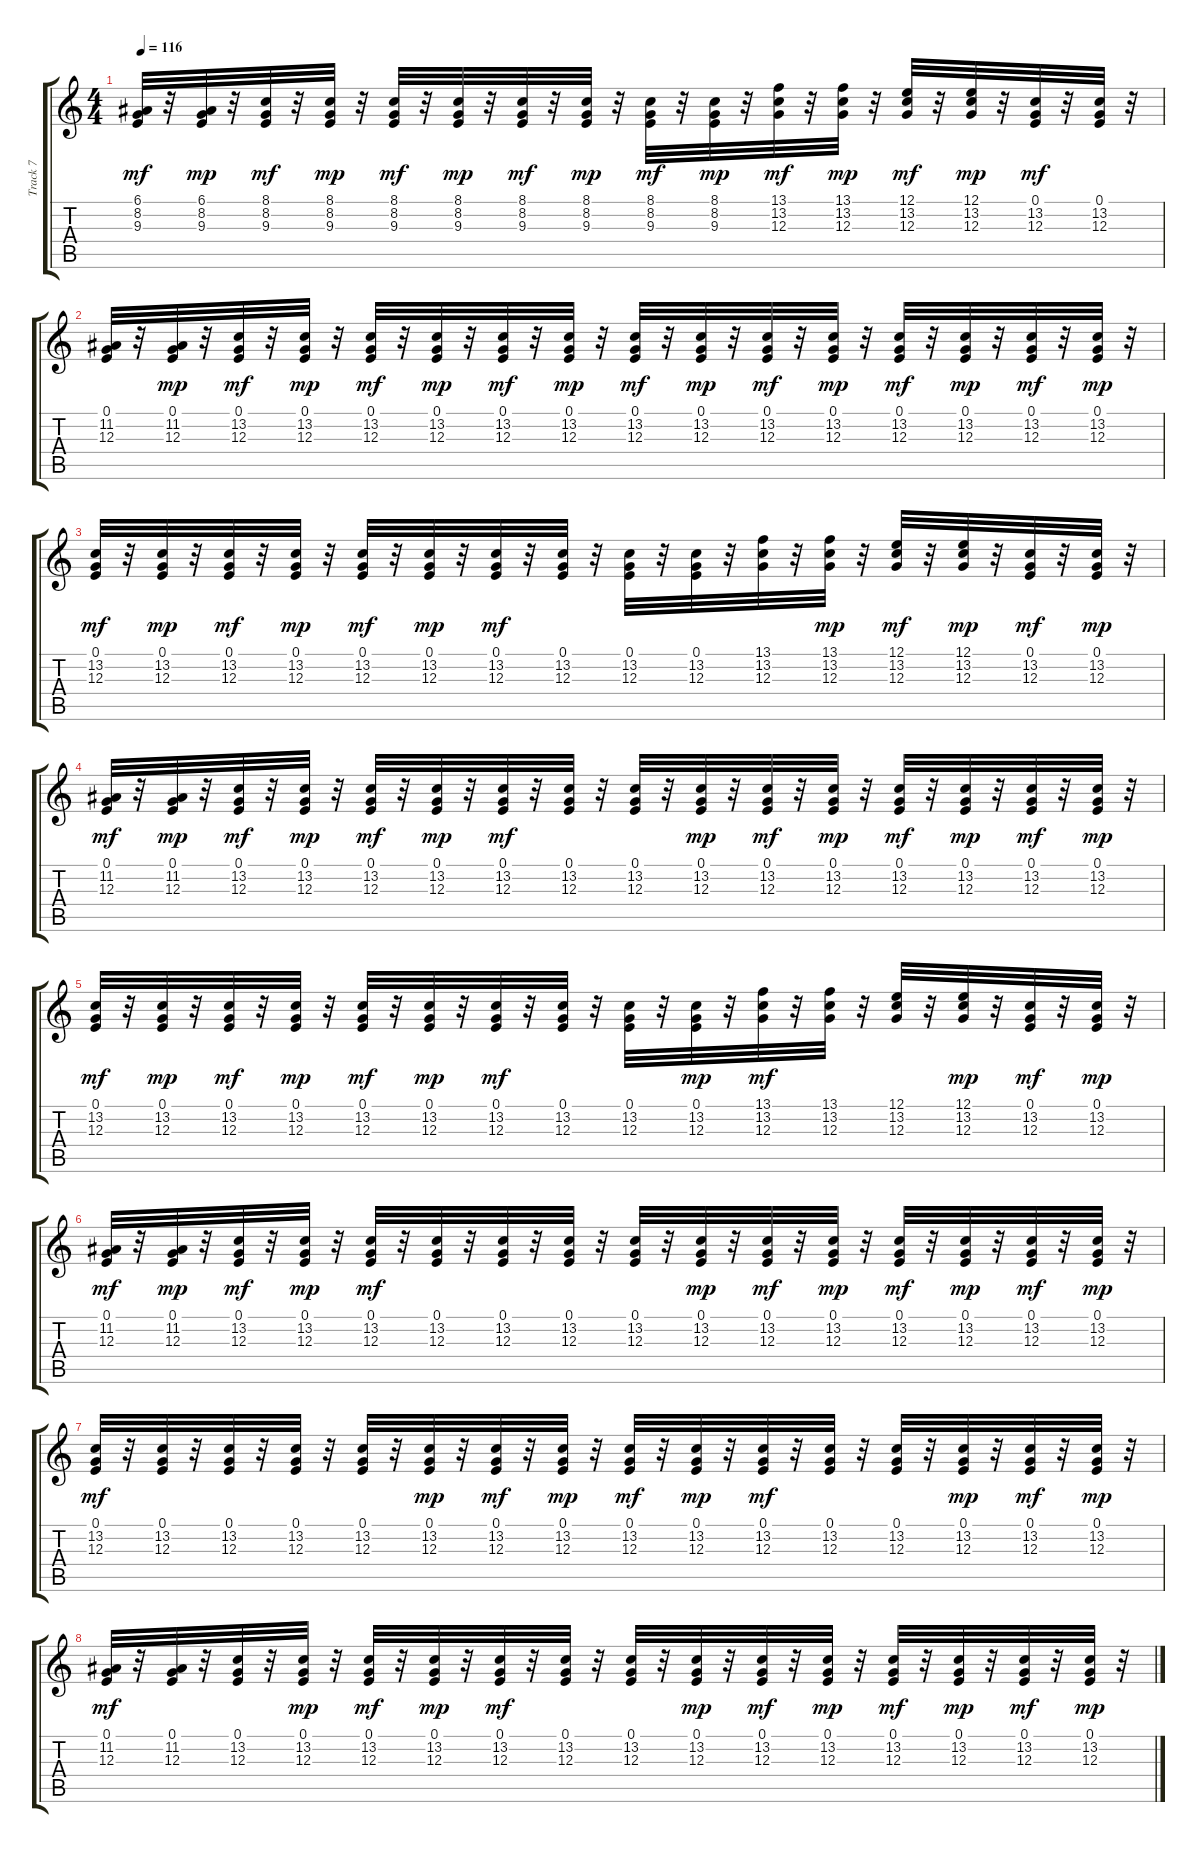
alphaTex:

\track ("Track 7" "Track 7") {instrument lead8bassandlead}
\staff {score tabs}
\tuning (E4 B3 G3 D3 A2 E2) {hide}
\ts (4 4)
\tempo 116
\clef g2
\ks c
(6.1 8.2 9.3).32{dy mf} r.32 (6.1 8.2 9.3).32{dy mp} r.32 (8.1 8.2 9.3).32{dy mf} r.32 (8.1 8.2 9.3).32{dy mp} r.32 (8.1 8.2 9.3).32{dy mf} r.32 (8.1 8.2 9.3).32{dy mp} r.32 (8.1 8.2 9.3).32{dy mf} r.32 (8.1 8.2 9.3).32{dy mp} r.32 (8.1 8.2 9.3).32{dy mf} r.32 (8.1 8.2 9.3).32{dy mp} r.32 (13.1 13.2 12.3).32{dy mf} r.32 (13.1 13.2 12.3).32{dy mp} r.32 (12.1 13.2 12.3).32{dy mf} r.32 (12.1 13.2 12.3).32{dy mp} r.32 (0.1 13.2 12.3).32{dy mf} r.32 (0.1 13.2 12.3).32 r.32 |
(0.1 11.2 12.3).32 r.32 (0.1 11.2 12.3).32{dy mp} r.32 (0.1 13.2 12.3).32{dy mf} r.32 (0.1 13.2 12.3).32{dy mp} r.32 (0.1 13.2 12.3).32{dy mf} r.32 (0.1 13.2 12.3).32{dy mp} r.32 (0.1 13.2 12.3).32{dy mf} r.32 (0.1 13.2 12.3).32{dy mp} r.32 (0.1 13.2 12.3).32{dy mf} r.32 (0.1 13.2 12.3).32{dy mp} r.32 (0.1 13.2 12.3).32{dy mf} r.32 (0.1 13.2 12.3).32{dy mp} r.32 (0.1 13.2 12.3).32{dy mf} r.32 (0.1 13.2 12.3).32{dy mp} r.32 (0.1 13.2 12.3).32{dy mf} r.32 (0.1 13.2 12.3).32{dy mp} r.32 |
(0.1 13.2 12.3).32{dy mf} r.32 (0.1 13.2 12.3).32{dy mp} r.32 (0.1 13.2 12.3).32{dy mf} r.32 (0.1 13.2 12.3).32{dy mp} r.32 (0.1 13.2 12.3).32{dy mf} r.32 (0.1 13.2 12.3).32{dy mp} r.32 (0.1 13.2 12.3).32{dy mf} r.32 (0.1 13.2 12.3).32 r.32 (0.1 13.2 12.3).32 r.32 (0.1 13.2 12.3).32 r.32 (13.1 13.2 12.3).32 r.32 (13.1 13.2 12.3).32{dy mp} r.32 (12.1 13.2 12.3).32{dy mf} r.32 (12.1 13.2 12.3).32{dy mp} r.32 (0.1 13.2 12.3).32{dy mf} r.32 (0.1 13.2 12.3).32{dy mp} r.32 |
(0.1 11.2 12.3).32{dy mf} r.32 (0.1 11.2 12.3).32{dy mp} r.32 (0.1 13.2 12.3).32{dy mf} r.32 (0.1 13.2 12.3).32{dy mp} r.32 (0.1 13.2 12.3).32{dy mf} r.32 (0.1 13.2 12.3).32{dy mp} r.32 (0.1 13.2 12.3).32{dy mf} r.32 (0.1 13.2 12.3).32 r.32 (0.1 13.2 12.3).32 r.32 (0.1 13.2 12.3).32{dy mp} r.32 (0.1 13.2 12.3).32{dy mf} r.32 (0.1 13.2 12.3).32{dy mp} r.32 (0.1 13.2 12.3).32{dy mf} r.32 (0.1 13.2 12.3).32{dy mp} r.32 (0.1 13.2 12.3).32{dy mf} r.32 (0.1 13.2 12.3).32{dy mp} r.32 |
(0.1 13.2 12.3).32{dy mf} r.32 (0.1 13.2 12.3).32{dy mp} r.32 (0.1 13.2 12.3).32{dy mf} r.32 (0.1 13.2 12.3).32{dy mp} r.32 (0.1 13.2 12.3).32{dy mf} r.32 (0.1 13.2 12.3).32{dy mp} r.32 (0.1 13.2 12.3).32{dy mf} r.32 (0.1 13.2 12.3).32 r.32 (0.1 13.2 12.3).32 r.32 (0.1 13.2 12.3).32{dy mp} r.32 (13.1 13.2 12.3).32{dy mf} r.32 (13.1 13.2 12.3).32 r.32 (12.1 13.2 12.3).32 r.32 (12.1 13.2 12.3).32{dy mp} r.32 (0.1 13.2 12.3).32{dy mf} r.32 (0.1 13.2 12.3).32{dy mp} r.32 |
(0.1 11.2 12.3).32{dy mf} r.32 (0.1 11.2 12.3).32{dy mp} r.32 (0.1 13.2 12.3).32{dy mf} r.32 (0.1 13.2 12.3).32{dy mp} r.32 (0.1 13.2 12.3).32{dy mf} r.32 (0.1 13.2 12.3).32 r.32 (0.1 13.2 12.3).32 r.32 (0.1 13.2 12.3).32 r.32 (0.1 13.2 12.3).32 r.32 (0.1 13.2 12.3).32{dy mp} r.32 (0.1 13.2 12.3).32{dy mf} r.32 (0.1 13.2 12.3).32{dy mp} r.32 (0.1 13.2 12.3).32{dy mf} r.32 (0.1 13.2 12.3).32{dy mp} r.32 (0.1 13.2 12.3).32{dy mf} r.32 (0.1 13.2 12.3).32{dy mp} r.32 |
(0.1 13.2 12.3).32{dy mf} r.32 (0.1 13.2 12.3).32 r.32 (0.1 13.2 12.3).32 r.32 (0.1 13.2 12.3).32 r.32 (0.1 13.2 12.3).32 r.32 (0.1 13.2 12.3).32{dy mp} r.32 (0.1 13.2 12.3).32{dy mf} r.32 (0.1 13.2 12.3).32{dy mp} r.32 (0.1 13.2 12.3).32{dy mf} r.32 (0.1 13.2 12.3).32{dy mp} r.32 (0.1 13.2 12.3).32{dy mf} r.32 (0.1 13.2 12.3).32 r.32 (0.1 13.2 12.3).32 r.32 (0.1 13.2 12.3).32{dy mp} r.32 (0.1 13.2 12.3).32{dy mf} r.32 (0.1 13.2 12.3).32{dy mp} r.32 |
(0.1 11.2 12.3).32{dy mf} r.32 (0.1 11.2 12.3).32 r.32 (0.1 13.2 12.3).32 r.32 (0.1 13.2 12.3).32{dy mp} r.32 (0.1 13.2 12.3).32{dy mf} r.32 (0.1 13.2 12.3).32{dy mp} r.32 (0.1 13.2 12.3).32{dy mf} r.32 (0.1 13.2 12.3).32 r.32 (0.1 13.2 12.3).32 r.32 (0.1 13.2 12.3).32{dy mp} r.32 (0.1 13.2 12.3).32{dy mf} r.32 (0.1 13.2 12.3).32{dy mp} r.32 (0.1 13.2 12.3).32{dy mf} r.32 (0.1 13.2 12.3).32{dy mp} r.32 (0.1 13.2 12.3).32{dy mf} r.32 (0.1 13.2 12.3).32{dy mp} r.32
